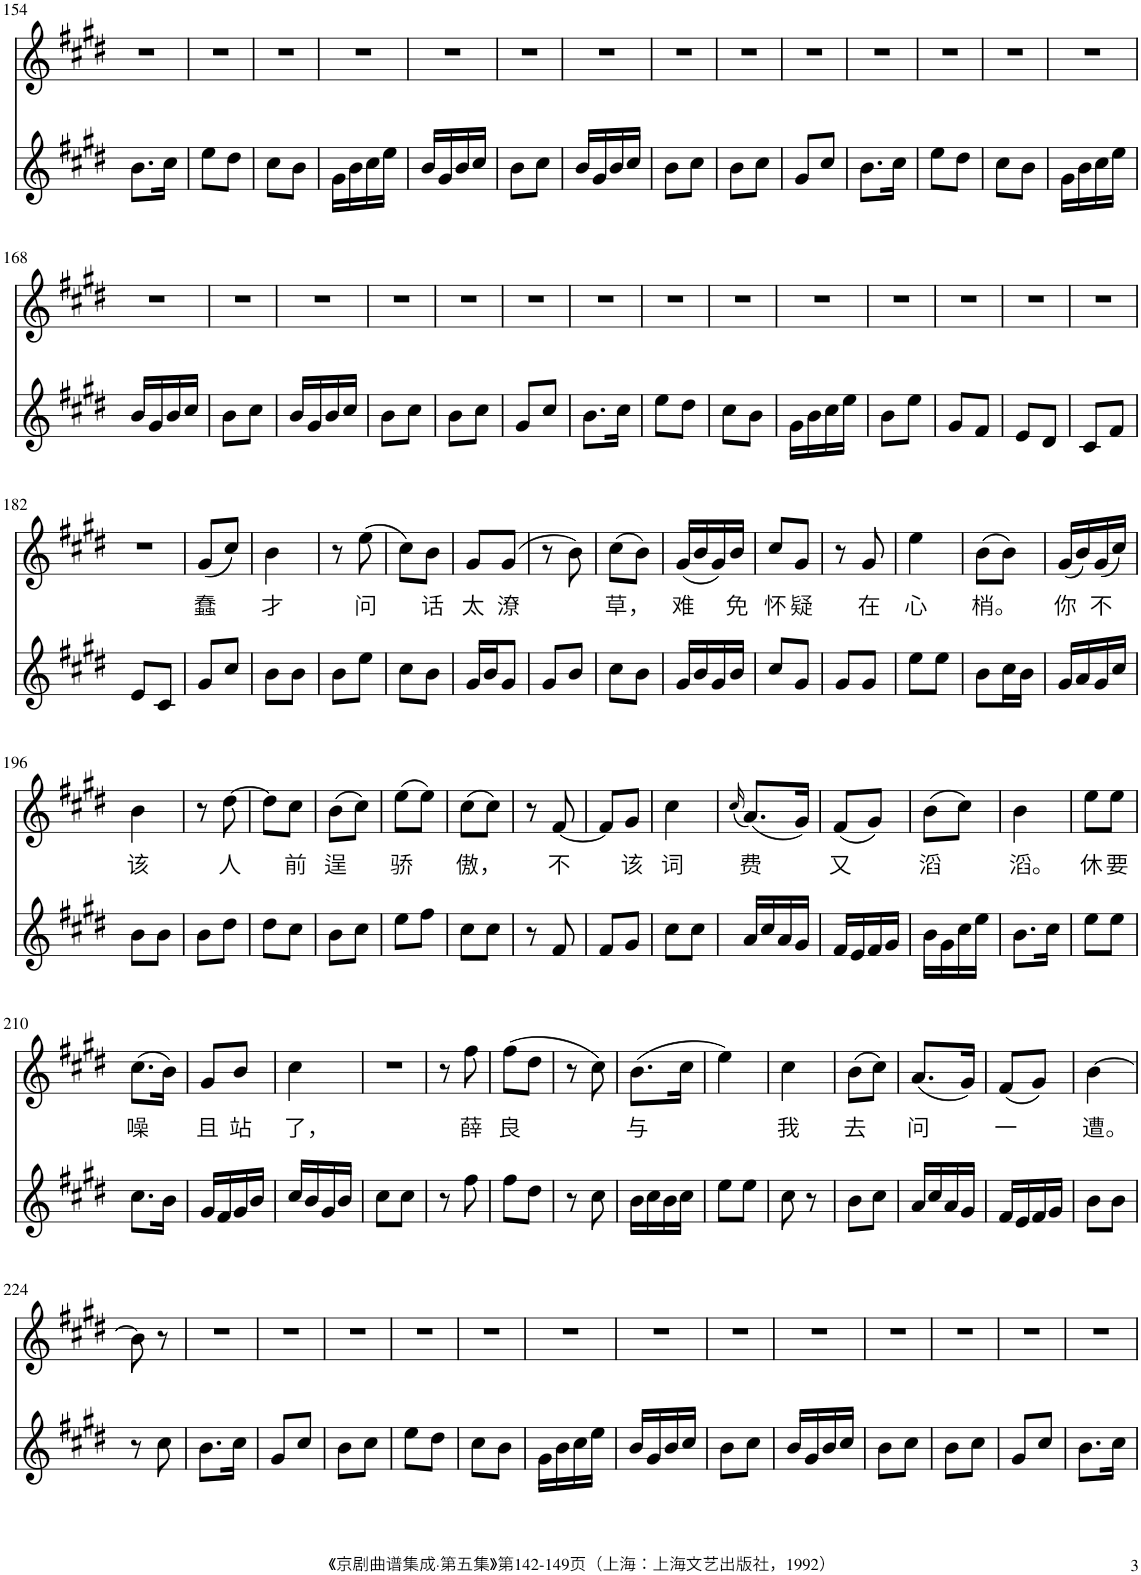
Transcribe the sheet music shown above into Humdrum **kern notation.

**kern	**kern	**text
*part2	*part1	*part1
*staff2	*staff1	*staff1
*I"Piano	*I"Piano	*
*I'Pno	*I'Pno	*
!!LO:PB:g=z
*clefG2	*clefG2	*
*k[f#c#g#d#]	*k[f#c#g#d#]	*
*M1/4	*M1/4	*
=154	=154	=154
8.b\L	4r	.
16cc#\Jk	.	.
=155	=155	=155
8ee\L	4r	.
8dd#\J	.	.
=156	=156	=156
8cc#\L	4r	.
8b\J	.	.
=157	=157	=157
16g#\LL	4r	.
16b\	.	.
16cc#\	.	.
16ee\JJ	.	.
=158	=158	=158
16b/LL	4r	.
16g#/	.	.
16b/	.	.
16cc#/JJ	.	.
=159	=159	=159
8b\L	4r	.
8cc#\J	.	.
=160	=160	=160
16b/LL	4r	.
16g#/	.	.
16b/	.	.
16cc#/JJ	.	.
=161	=161	=161
8b\L	4r	.
8cc#\J	.	.
=162	=162	=162
8b\L	4r	.
8cc#\J	.	.
=163	=163	=163
8g#/L	4r	.
8cc#/J	.	.
=164	=164	=164
8.b\L	4r	.
16cc#\Jk	.	.
=165	=165	=165
8ee\L	4r	.
8dd#\J	.	.
=166	=166	=166
8cc#\L	4r	.
8b\J	.	.
=167	=167	=167
16g#\LL	4r	.
16b\	.	.
16cc#\	.	.
16ee\JJ	.	.
!!LO:LB:g=z
=168	=168	=168
16b/LL	4r	.
16g#/	.	.
16b/	.	.
16cc#/JJ	.	.
=169	=169	=169
8b\L	4r	.
8cc#\J	.	.
=170	=170	=170
16b/LL	4r	.
16g#/	.	.
16b/	.	.
16cc#/JJ	.	.
=171	=171	=171
8b\L	4r	.
8cc#\J	.	.
=172	=172	=172
8b\L	4r	.
8cc#\J	.	.
=173	=173	=173
8g#/L	4r	.
8cc#/J	.	.
=174	=174	=174
8.b\L	4r	.
16cc#\Jk	.	.
=175	=175	=175
8ee\L	4r	.
8dd#\J	.	.
=176	=176	=176
8cc#\L	4r	.
8b\J	.	.
=177	=177	=177
16g#\LL	4r	.
16b\	.	.
16cc#\	.	.
16ee\JJ	.	.
=178	=178	=178
8b\L	4r	.
8ee\J	.	.
=179	=179	=179
8g#/L	4r	.
8f#/J	.	.
=180	=180	=180
8e/L	4r	.
8d#/J	.	.
=181	=181	=181
8c#/L	4r	.
8f#/J	.	.
!!LO:LB:g=z
=182	=182	=182
8e/L	4r	.
8c#/J	.	.
=183	=183	=183
!	!	!LO:LY:b
8g#/L	(8g#/L	蠢
8cc#/J	8cc#/J)	.
=184	=184	=184
!	!	!LO:LY:b
8b\L	4b\	才
8b\J	.	.
=185	=185	=185
8b\L	8r	.
!	!	!LO:LY:b
8ee\J	(8ee\	问
=186	=186	=186
8cc#\L	8cc#\L)	.
!	!	!LO:LY:b
8b\J	8b\J	话
=187	=187	=187
!	!	!LO:LY:b
16g#/LL	8g#/L	太
16b/J	.	.
!	!	!LO:LY:b
8g#/J	(8g#/J	潦
=188	=188	=188
8g#/L	8r	.
8b/J	8b\)	.
=189	=189	=189
!	!	!LO:LY:b
8cc#\L	(8cc#\L	草，
8b\J	8b\J)	.
=190	=190	=190
!	!	!LO:LY:b
16g#/LL	(16g#/LL	难
16b/	16b/	.
16g#/	16g#/)	.
!	!	!LO:LY:b
16b/JJ	16b/JJ	免
=191	=191	=191
!	!	!LO:LY:b
8cc#/L	8cc#/L	怀
!	!	!LO:LY:b
8g#/J	8g#/J	疑
=192	=192	=192
8g#/L	8r	.
!	!	!LO:LY:b
8g#/J	8g#/	在
=193	=193	=193
!	!	!LO:LY:b
8ee\L	4ee\	心
8ee\J	.	.
=194	=194	=194
!	!	!LO:LY:b
8b\L	(8b\L	梢。
16cc#\L	8b\J)	.
16b\JJ	.	.
=195	=195	=195
!	!	!LO:LY:b
16g#/LL	(16g#/LL	你
16a/	16b/)	.
!	!	!LO:LY:b
16g#/	(16g#/	不
16cc#/JJ	16cc#/JJ)	.
!!LO:LB:g=z
=196	=196	=196
!	!	!LO:LY:b
8b\L	4b\	该
8b\J	.	.
=197	=197	=197
8b\L	8r	.
!	!	!LO:LY:b
8dd#\J	[8dd#\	人
=198	=198	=198
8dd#\L	8dd#\L]	.
!	!	!LO:LY:b
8cc#\J	8cc#\J	前
=199	=199	=199
!	!	!LO:LY:b
8b\L	(8b\L	逞
8cc#\J	8cc#\J)	.
=200	=200	=200
!	!	!LO:LY:b
8ee\L	(8ee\L	骄
8ff#\J	8ee\J)	.
=201	=201	=201
!	!	!LO:LY:b
8cc#\L	(8cc#\L	傲，
8cc#\J	8cc#\J)	.
=202	=202	=202
8r	8r	.
!	!	!LO:LY:b
8f#/	[8f#/	不
=203	=203	=203
8f#/L	8f#/L]	.
!	!	!LO:LY:b
8g#/J	8g#/J	该
=204	=204	=204
!	!	!LO:LY:b
8cc#\L	4cc#\	词
8cc#\J	.	.
=205	=205	=205
.	(16qcc#/	.
!	!	!LO:LY:b
16a/LL	(8.a/L)	费
16cc#/	.	.
16a/	.	.
16g#/JJ	16g#/Jk)	.
=206	=206	=206
!	!	!LO:LY:b
16f#/LL	(8f#/L	又
16e/	.	.
16f#/	8g#/J)	.
16g#/JJ	.	.
=207	=207	=207
!	!	!LO:LY:b
16b\LL	(8b\L	滔
16g#\	.	.
16cc#\	8cc#\J)	.
16ee\JJ	.	.
=208	=208	=208
!	!	!LO:LY:b
8.b\L	4b\	滔。
16cc#\Jk	.	.
=209	=209	=209
!	!	!LO:LY:b
8ee\L	8ee\L	休
!	!	!LO:LY:b
8ee\J	8ee\J	要
!!LO:LB:g=z
=210	=210	=210
!	!	!LO:LY:b
8.cc#\L	(8.cc#\L	噪
16b\Jk	16b\Jk)	.
=211	=211	=211
!	!	!LO:LY:b
16g#/LL	8g#/L	且
16f#/	.	.
!	!	!LO:LY:b
16g#/	8b/J	站
16b/JJ	.	.
=212	=212	=212
!	!	!LO:LY:b
16cc#/LL	4cc#\	了，
16b/	.	.
16g#/	.	.
16b/JJ	.	.
=213	=213	=213
8cc#\L	4r	.
8cc#\J	.	.
=214	=214	=214
8r	8r	.
!	!	!LO:LY:b
8ff#\	8ff#\	薛
=215	=215	=215
!	!	!LO:LY:b
8ff#\L	(8ff#\L	良
8dd#\J	8dd#\J	.
=216	=216	=216
8r	8r	.
8cc#\	8cc#\)	.
=217	=217	=217
!	!	!LO:LY:b
16b\LL	(8.b\L	与
16cc#\	.	.
16b\	.	.
16cc#\JJ	16cc#\Jk	.
=218	=218	=218
8ee\L	4ee\)	.
8ee\J	.	.
=219	=219	=219
!	!	!LO:LY:b
8cc#\	4cc#\	我
8r	.	.
=220	=220	=220
!	!	!LO:LY:b
8b\L	(8b\L	去
8cc#\J	8cc#\J)	.
=221	=221	=221
!	!	!LO:LY:b
16a/LL	(8.a/L	问
16cc#/	.	.
16a/	.	.
16g#/JJ	16g#/Jk)	.
=222	=222	=222
!	!	!LO:LY:b
16f#/LL	(8f#/L	一
16e/	.	.
16f#/	8g#/J)	.
16g#/JJ	.	.
=223	=223	=223
!	!	!LO:LY:b
8b\L	[4b\	遭。
8b\J	.	.
!!LO:LB:g=z
=224	=224	=224
8r	8b\]	.
8cc#\	8r	.
=225	=225	=225
8.b\L	4r	.
16cc#\Jk	.	.
=226	=226	=226
8g#/L	4r	.
8cc#/J	.	.
=227	=227	=227
8b\L	4r	.
8cc#\J	.	.
=228	=228	=228
8ee\L	4r	.
8dd#\J	.	.
=229	=229	=229
8cc#\L	4r	.
8b\J	.	.
=230	=230	=230
16g#\LL	4r	.
16b\	.	.
16cc#\	.	.
16ee\JJ	.	.
=231	=231	=231
16b/LL	4r	.
16g#/	.	.
16b/	.	.
16cc#/JJ	.	.
=232	=232	=232
8b\L	4r	.
8cc#\J	.	.
=233	=233	=233
16b/LL	4r	.
16g#/	.	.
16b/	.	.
16cc#/JJ	.	.
=234	=234	=234
8b\L	4r	.
8cc#\J	.	.
=235	=235	=235
8b\L	4r	.
8cc#\J	.	.
=236	=236	=236
8g#/L	4r	.
8cc#/J	.	.
=237	=237	=237
8.b\L	4r	.
16cc#\Jk	.	.
=	=	=
*-	*-	*-
